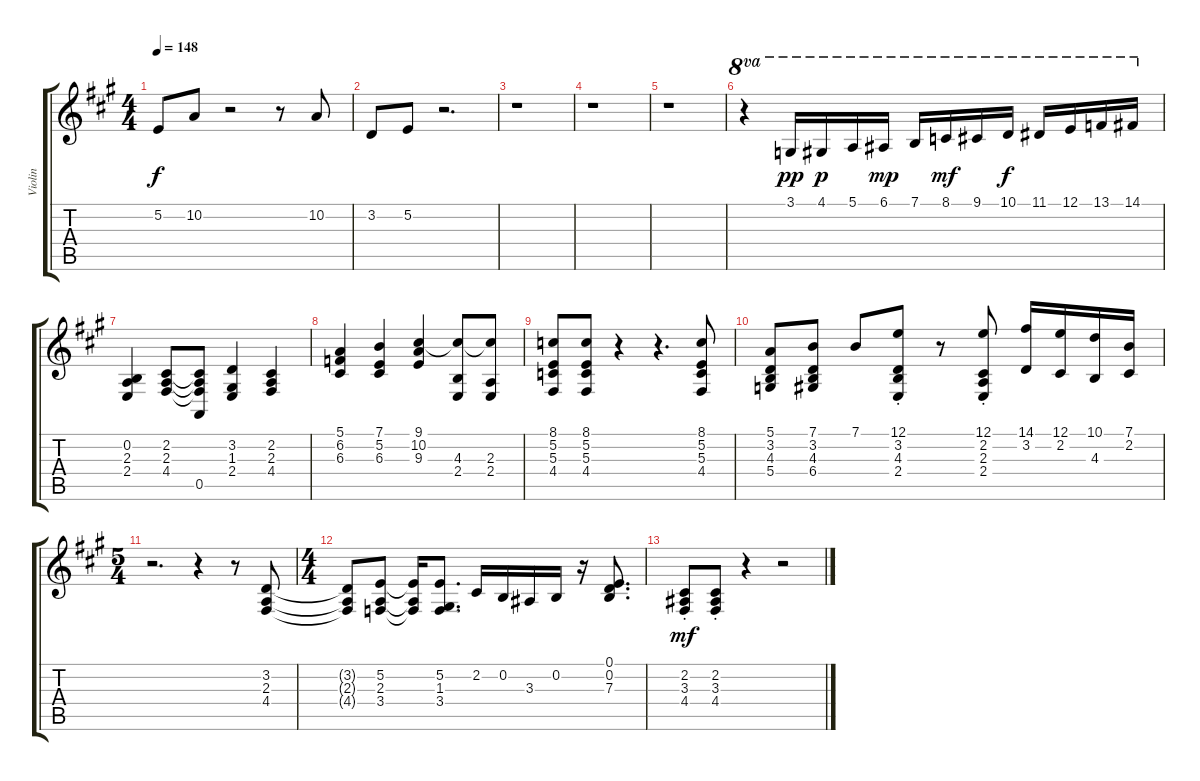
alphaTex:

\track ("Violin" "Violin") {instrument stringensemble1}
\staff {score tabs}
\tuning (E4 B3 G3 D3 A2 E2) {hide}
\ts (4 4)
\tempo 148
\clef g2
\ks a
5.2.8{dy f} 10.2.8 r.2 r.8 10.2.8 |
3.2.8 5.2.8 r.2{d} |
r.1 |
r.1 |
r.1 |
r.4{ot 8va} 3.1.16{ot 8va dy pp} 4.1.16{ot 8va dy p} 5.1.16{ot 8va} 6.1.16{ot 8va dy mp} 7.1.16{ot 8va} 8.1.16{ot 8va dy mf} 9.1.16{ot 8va} 10.1.16{ot 8va dy f} 11.1.16{ot 8va} 12.1.16{ot 8va} 13.1.16{ot 8va} 14.1.16{ot 8va} |
(0.2 2.3 2.4).4 (2.2 2.3 4.4).8 (2.2{t} 2.3{t} 4.4{t} 0.5).8 (3.2 1.3 2.4).4 (2.2 2.3 4.4).4 |
(5.1 6.2 6.3).4 (7.1 5.2 6.3).4 (9.1 10.2 9.3).4 (9.1{t} 4.3 2.4).8 (9.1{t} 2.3 2.4).8 |
(8.1 5.2 5.3 4.4).8 (8.1 5.2 5.3 4.4).8 r.4 r.4{d} (8.1 5.2 5.3 4.4).8 |
(5.1 3.2 4.3 5.4).8 (7.1 3.2 4.3 6.4).8 7.1.8 (12.1 3.2{st} 4.3{st} 2.4{st}).8 r.8 (12.1 2.2{st} 2.3{st} 2.4{st}).8 (14.1 3.2).16 (12.1 2.2).16 (10.1 4.3).16 (7.1 2.2).16 |
\ts (5 4)
r.2{d} r.4 r.8 (3.2 2.3 4.4).8 |
\ts (4 4)
(3.2{t} 2.3{t} 4.4{t}).8 (5.2 2.3 3.4).8 (5.2{t} 2.3{t} 3.4{t}).16 (5.2 1.3 3.4).8{d} 2.2.16 0.2.16 3.3.16 0.2.16 r.16 (0.1 0.2 7.3).8{d} |
(2.2{st} 3.3 4.4).8{dy mf} (2.2{st} 3.3 4.4).8 r.4 r.2
